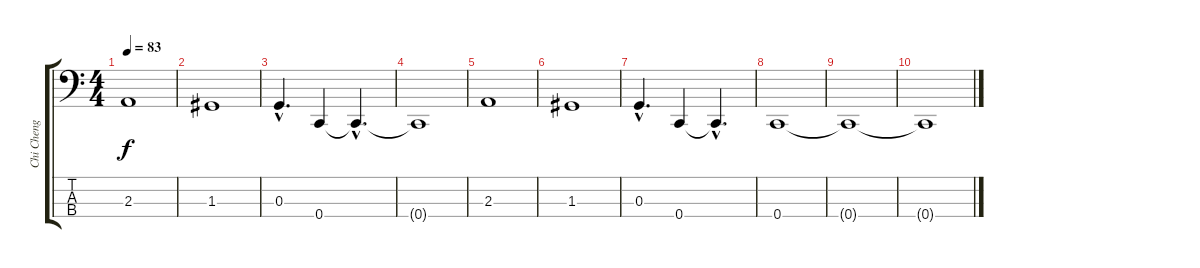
\track ("Chi Cheng" "Chi Cheng") {instrument electricbassfinger}
\staff {score tabs}
\tuning (F2 C2 G1 C1) {hide}
\ts (4 4)
\tempo 83
\clef f4
\ks c
2.3.1{dy f} |
1.3.1 |
0.3{hac}.4{d} 0.4.4 0.4{hac t}.4{d} |
0.4{t}.1 |
2.3.1 |
1.3.1 |
0.3{hac}.4{d} 0.4.4 0.4{hac t}.4{d} |
0.4.1{volume 0} |
0.4{t}.1 |
0.4{t}.1
